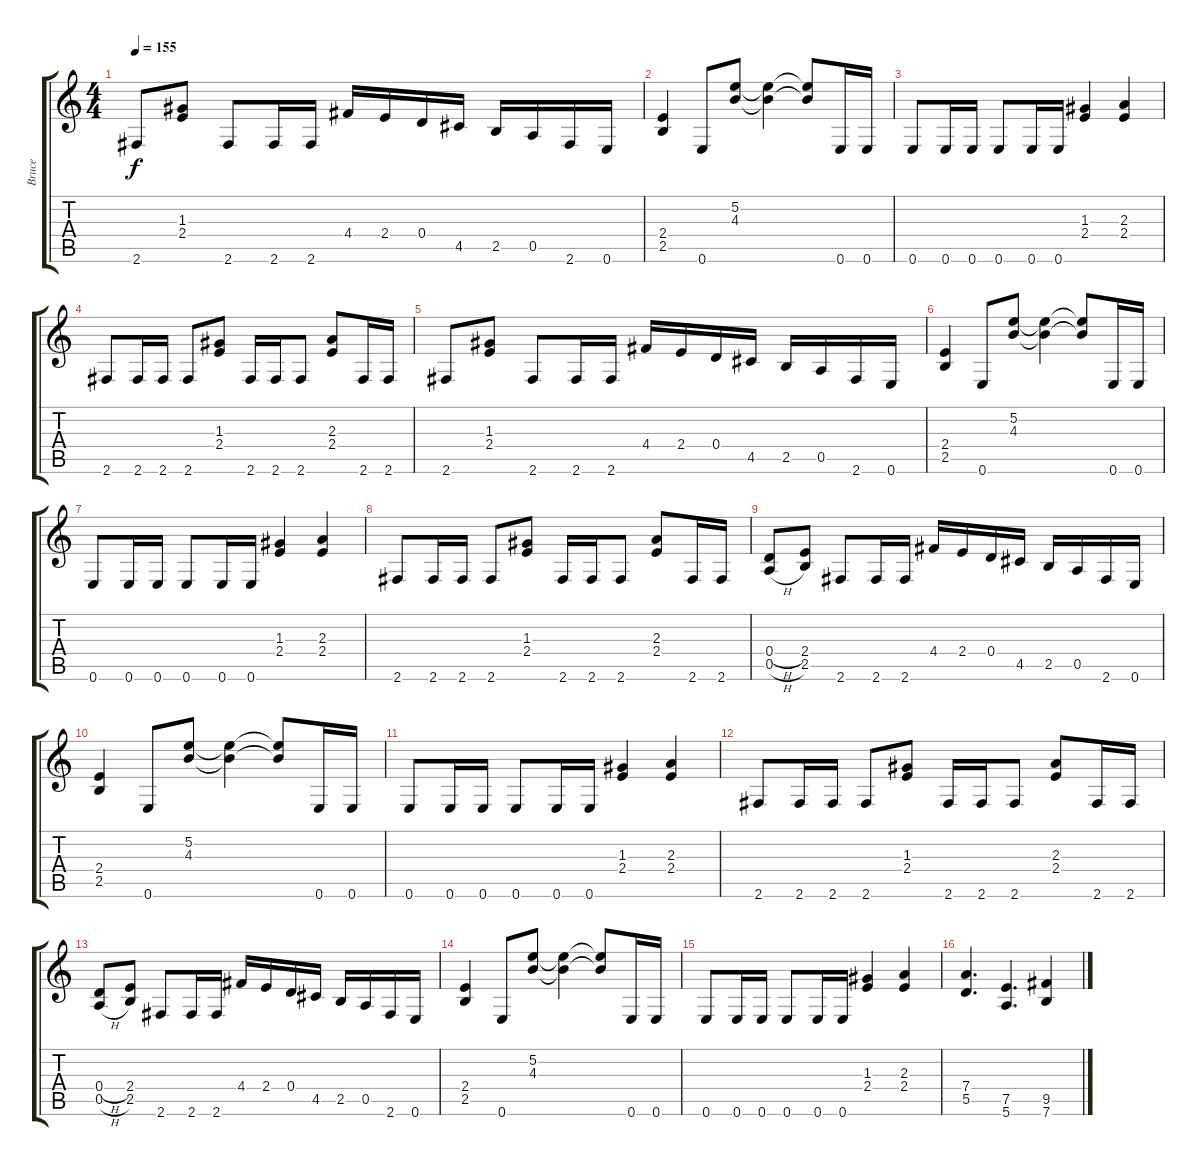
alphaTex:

\track ("Bruce" "Bruce") {instrument acousticguitarsteel}
\staff {score tabs}
\tuning (E4 B3 G3 D3 A2 E2) {hide}
\ts (4 4)
\tempo 155
\clef g2
\ks c
2.6.8{dy f} (1.3 2.4).8 2.6.8 2.6.16 2.6.16 4.4.16 2.4.16 0.4.16 4.5.16 2.5.16 0.5.16 2.6.16 0.6.16 |
(2.4 2.5).4 0.6.8 (5.2 4.3).8 (5.2{t} 4.3{t}).4 (5.2{t} 4.3{t}).8 0.6.16 0.6.16 |
0.6.8 0.6.16 0.6.16 0.6.8 0.6.16 0.6.16 (1.3 2.4).4 (2.3 2.4).4 |
2.6.8 2.6.16 2.6.16 2.6.8 (1.3 2.4).8 2.6.16 2.6.16 2.6.8 (2.3 2.4).8 2.6.16 2.6.16 |
2.6.8 (1.3 2.4).8 2.6.8 2.6.16 2.6.16 4.4.16 2.4.16 0.4.16 4.5.16 2.5.16 0.5.16 2.6.16 0.6.16 |
(2.4 2.5).4 0.6.8 (5.2 4.3).8 (5.2{t} 4.3{t}).4 (5.2{t} 4.3{t}).8 0.6.16 0.6.16 |
0.6.8 0.6.16 0.6.16 0.6.8 0.6.16 0.6.16 (1.3 2.4).4 (2.3 2.4).4 |
2.6.8 2.6.16 2.6.16 2.6.8 (1.3 2.4).8 2.6.16 2.6.16 2.6.8 (2.3 2.4).8 2.6.16 2.6.16 |
(0.4{h} 0.5{h}).8 (2.4 2.5).8 2.6.8 2.6.16 2.6.16 4.4.16 2.4.16 0.4.16 4.5.16 2.5.16 0.5.16 2.6.16 0.6.16 |
(2.4 2.5).4 0.6.8 (5.2 4.3).8 (5.2{t} 4.3{t}).4 (5.2{t} 4.3{t}).8 0.6.16 0.6.16 |
0.6.8 0.6.16 0.6.16 0.6.8 0.6.16 0.6.16 (1.3 2.4).4 (2.3 2.4).4 |
2.6.8 2.6.16 2.6.16 2.6.8 (1.3 2.4).8 2.6.16 2.6.16 2.6.8 (2.3 2.4).8 2.6.16 2.6.16 |
(0.4{h} 0.5{h}).8 (2.4 2.5).8 2.6.8 2.6.16 2.6.16 4.4.16 2.4.16 0.4.16 4.5.16 2.5.16 0.5.16 2.6.16 0.6.16 |
(2.4 2.5).4 0.6.8 (5.2 4.3).8 (5.2{t} 4.3{t}).4 (5.2{t} 4.3{t}).8 0.6.16 0.6.16 |
0.6.8 0.6.16 0.6.16 0.6.8 0.6.16 0.6.16 (1.3 2.4).4 (2.3 2.4).4 |
(7.4 5.5).4{d} (7.5 5.6).4{d} (9.5 7.6).4
